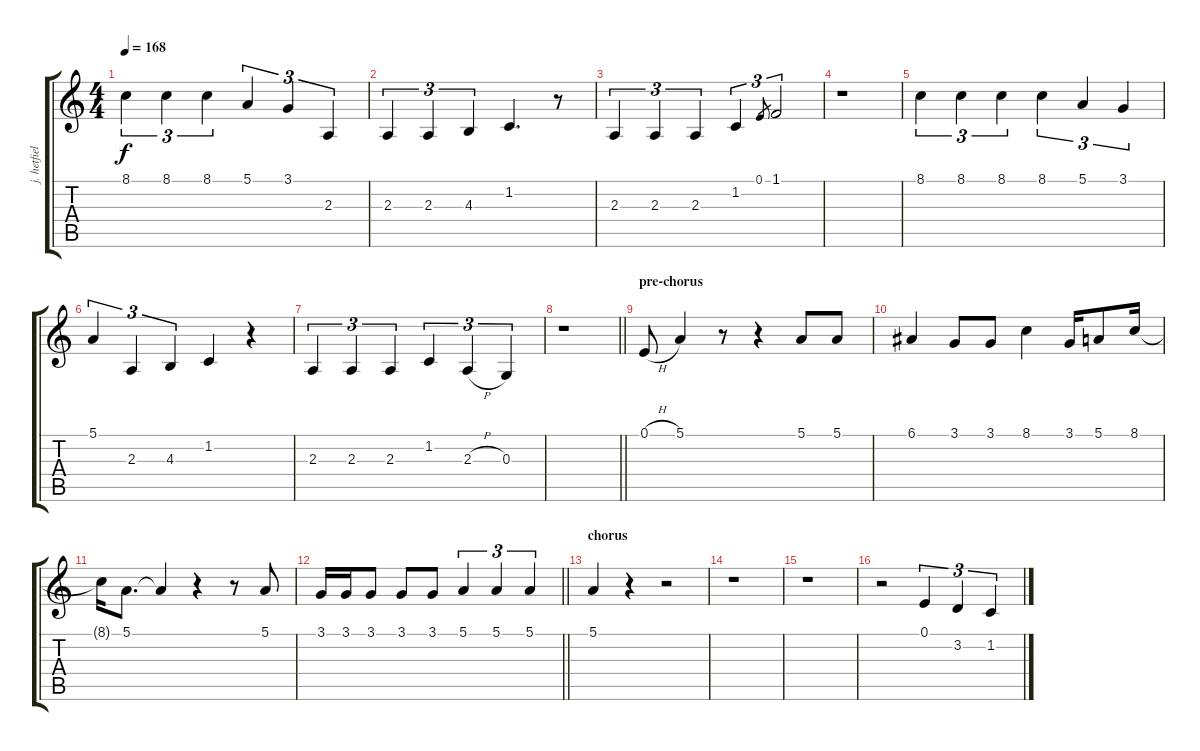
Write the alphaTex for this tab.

\track ("j. hetfield - lead voc." "j. hetfiel") {instrument baritonesax}
\staff {score tabs}
\tuning (E4 B3 G3 D3 A2 E2) {hide}
\ts (4 4)
\tempo 168
\clef g2
\ks c
8.1.4{tu (3 2) dy f} 8.1.4{tu (3 2)} 8.1.4{tu (3 2)} 5.1.4{tu (3 2)} 3.1.4{tu (3 2)} 2.3.4{tu (3 2)} |
2.3.4{tu (3 2)} 2.3.4{tu (3 2)} 4.3.4{tu (3 2)} 1.2.4{d} r.8 |
2.3.4{tu (3 2)} 2.3.4{tu (3 2)} 2.3.4{tu (3 2)} 1.2.4{tu (3 2)} 0.1.8{gr} 1.1.2{tu (3 2)} |
r.1 |
8.1.4{tu (3 2)} 8.1.4{tu (3 2)} 8.1.4{tu (3 2)} 8.1.4{tu (3 2)} 5.1.4{tu (3 2)} 3.1.4{tu (3 2)} |
5.1.4{tu (3 2)} 2.3.4{tu (3 2)} 4.3.4{tu (3 2)} 1.2.4 r.4 |
2.3.4{tu (3 2)} 2.3.4{tu (3 2)} 2.3.4{tu (3 2)} 1.2.4{tu (3 2)} 2.3{h}.4{tu (3 2)} 0.3.4{tu (3 2)} |
\barLineRight lightlight
r.1 |
\section ("" "pre-chorus")
0.1{h}.8 5.1.4 r.8 r.4 5.1.8 5.1.8 |
6.1.4 3.1.8 3.1.8 8.1.4 3.1.16 5.1.8 8.1.16 |
8.1{t}.16 5.1.8{d} 5.1{t}.4 r.4 r.8 5.1.8 |
\barLineRight lightlight
3.1.16 3.1.16 3.1.8 3.1.8 3.1.8 5.1.4{tu (3 2)} 5.1.4{tu (3 2)} 5.1.4{tu (3 2)} |
\section ("" "chorus")
5.1.4 r.4 r.2 |
r.1 |
r.1 |
r.2 0.1.4{tu (3 2)} 3.2.4{tu (3 2)} 1.2.4{tu (3 2)}
